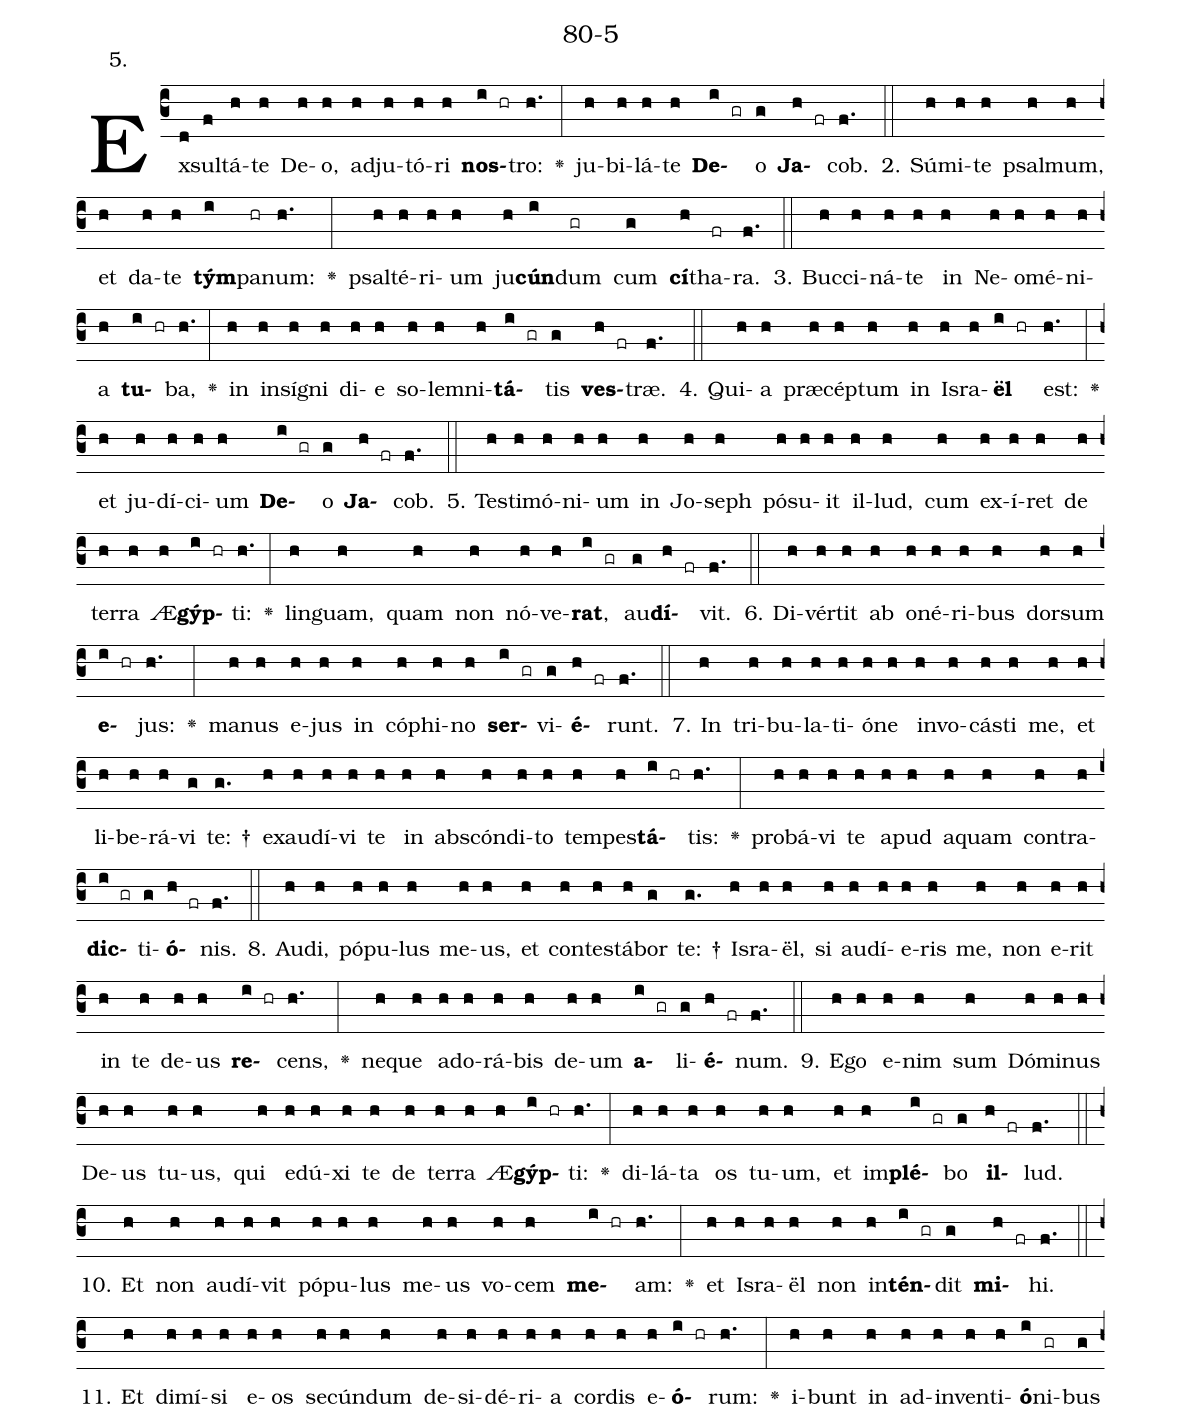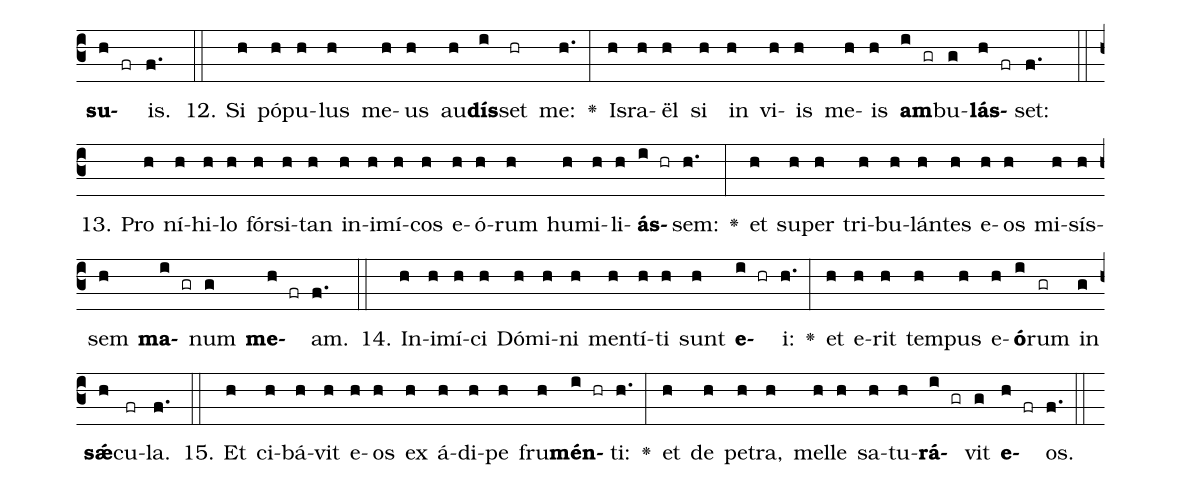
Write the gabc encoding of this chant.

name: 80-5;
annotation: 5.;
%%
(c3)Ex(d)sul(f)tá(h)te(h) De(h)o,(h) ad(h)ju(h)tó(h)ri(h) <b>nos</b>(i hr)tro:(h.) <v>\greheightstar</v>(:) ju(h)bi(h)lá(h)te(h) <b>De</b>(i gr)o(g) <b>Ja</b>(h fr)cob.(f.) (::)
2. Sú(h)mi(h)te(h) psal(h)mum,(h) et(h) da(h)te(h) <b>tým</b>(i)pa(hr)num:(h.) <v>\greheightstar</v>(:) psal(h)té(h)ri(h)um(h) ju(h)<b>cún</b>(i)dum(gr) cum(g) <b>cí</b>(h)tha(fr)ra.(f.) (::)
3. Buc(h)ci(h)ná(h)te(h) in(h) Ne(h)o(h)mé(h)ni(h)a(h) <b>tu</b>(i hr)ba,(h.) <v>\greheightstar</v>(:) in(h) in(h)sí(h)gni(h) di(h)e(h) so(h)lem(h)ni(h)<b>tá</b>(i gr)tis(g) <b>ves</b>(h fr)træ.(f.) (::)
4. Qui(h)a(h) præ(h)cép(h)tum(h) in(h) Is(h)ra(h)<b>ël</b>(i hr) est:(h.) <v>\greheightstar</v>(:) et(h) ju(h)dí(h)ci(h)um(h) <b>De</b>(i gr)o(g) <b>Ja</b>(h fr)cob.(f.) (::)
5. Tes(h)ti(h)mó(h)ni(h)um(h) in(h) Jo(h)seph(h) pó(h)su(h)it(h) il(h)lud,(h) cum(h) ex(h)í(h)ret(h) de(h) ter(h)ra(h) Æ(h)<b>gýp</b>(i hr)ti:(h.) <v>\greheightstar</v>(:) lin(h)guam,(h) quam(h) non(h) nó(h)ve(h)<b>rat</b>,(i gr) au(g)<b>dí</b>(h fr)vit.(f.) (::)
6. Di(h)vér(h)tit(h) ab(h) o(h)né(h)ri(h)bus(h) dor(h)sum(h) <b>e</b>(i hr)jus:(h.) <v>\greheightstar</v>(:) ma(h)nus(h) e(h)jus(h) in(h) có(h)phi(h)no(h) <b>ser</b>(i gr)vi(g)<b>é</b>(h fr)runt.(f.) (::)
7. In(h) tri(h)bu(h)la(h)ti(h)ó(h)ne(h) in(h)vo(h)cás(h)ti(h) me,(h) et(h) li(h)be(h)rá(h)vi(g) te: †(g.) ex(h)au(h)dí(h)vi(h) te(h) in(h) abs(h)cón(h)di(h)to(h) tem(h)pes(h)<b>tá</b>(i hr)tis:(h.) <v>\greheightstar</v>(:) pro(h)bá(h)vi(h) te(h) a(h)pud(h) a(h)quam(h) con(h)tra(h)<b>dic</b>(i gr)ti(g)<b>ó</b>(h fr)nis.(f.) (::)
8. Au(h)di,(h) pó(h)pu(h)lus(h) me(h)us,(h) et(h) con(h)tes(h)tá(h)bor(g) te: †(g.) Is(h)ra(h)ël,(h) si(h) au(h)dí(h)e(h)ris(h) me,(h) non(h) e(h)rit(h) in(h) te(h) de(h)us(h) <b>re</b>(i hr)cens,(h.) <v>\greheightstar</v>(:) ne(h)que(h) ad(h)o(h)rá(h)bis(h) de(h)um(h) <b>a</b>(i gr)li(g)<b>é</b>(h fr)num.(f.) (::)
9. E(h)go(h) e(h)nim(h) sum(h) Dó(h)mi(h)nus(h) De(h)us(h) tu(h)us,(h) qui(h) e(h)dú(h)xi(h) te(h) de(h) ter(h)ra(h) Æ(h)<b>gýp</b>(i hr)ti:(h.) <v>\greheightstar</v>(:) di(h)lá(h)ta(h) os(h) tu(h)um,(h) et(h) im(h)<b>plé</b>(i gr)bo(g) <b>il</b>(h fr)lud.(f.) (::)
10. Et(h) non(h) au(h)dí(h)vit(h) pó(h)pu(h)lus(h) me(h)us(h) vo(h)cem(h) <b>me</b>(i hr)am:(h.) <v>\greheightstar</v>(:) et(h) Is(h)ra(h)ël(h) non(h) in(h)<b>tén</b>(i gr)dit(g) <b>mi</b>(h fr)hi.(f.) (::)
11. Et(h) di(h)mí(h)si(h) e(h)os(h) se(h)cún(h)dum(h) de(h)si(h)dé(h)ri(h)a(h) cor(h)dis(h) e(h)<b>ó</b>(i hr)rum:(h.) <v>\greheightstar</v>(:) i(h)bunt(h) in(h) ad(h)in(h)ven(h)ti(h)<b>ó</b>(i)ni(gr)bus(g) <b>su</b>(h fr)is.(f.) (::)
12. Si(h) pó(h)pu(h)lus(h) me(h)us(h) au(h)<b>dís</b>(i)set(hr) me:(h.) <v>\greheightstar</v>(:) Is(h)ra(h)ël(h) si(h) in(h) vi(h)is(h) me(h)is(h) <b>am</b>(i gr)bu(g)<b>lás</b>(h fr)set:(f.) (::)
13. Pro(h) ní(h)hi(h)lo(h) fór(h)si(h)tan(h) in(h)i(h)mí(h)cos(h) e(h)ó(h)rum(h) hu(h)mi(h)li(h)<b>ás</b>(i hr)sem:(h.) <v>\greheightstar</v>(:) et(h) su(h)per(h) tri(h)bu(h)lán(h)tes(h) e(h)os(h) mi(h)sís(h)sem(h) <b>ma</b>(i gr)num(g) <b>me</b>(h fr)am.(f.) (::)
14. In(h)i(h)mí(h)ci(h) Dó(h)mi(h)ni(h) men(h)tí(h)ti(h) sunt(h) <b>e</b>(i hr)i:(h.) <v>\greheightstar</v>(:) et(h) e(h)rit(h) tem(h)pus(h) e(h)<b>ó</b>(i)rum(gr) in(g) <b>sǽ</b>(h)cu(fr)la.(f.) (::)
15. Et(h) ci(h)bá(h)vit(h) e(h)os(h) ex(h) á(h)di(h)pe(h) fru(h)<b>mén</b>(i hr)ti:(h.) <v>\greheightstar</v>(:) et(h) de(h) pe(h)tra,(h) mel(h)le(h) sa(h)tu(h)<b>rá</b>(i gr)vit(g) <b>e</b>(h fr)os.(f.) (::)
